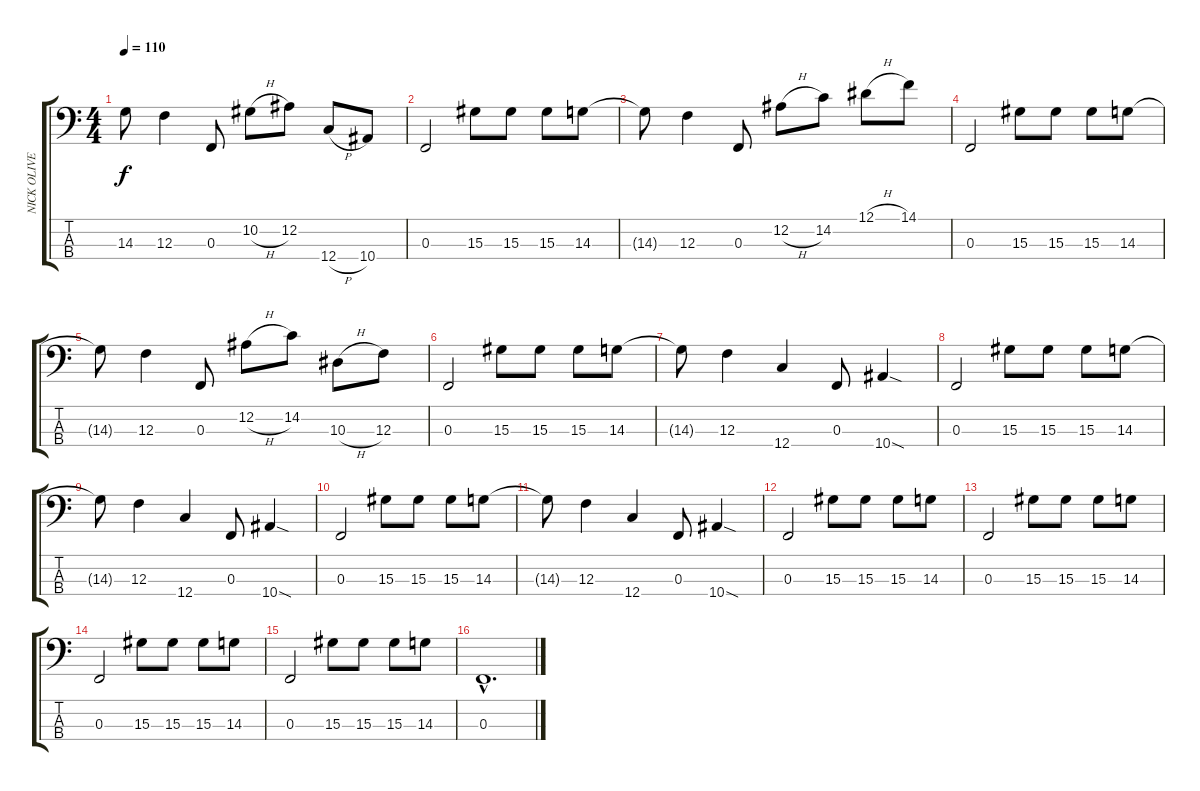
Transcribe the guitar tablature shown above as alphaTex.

\track ("NICK OLIVERI" "NICK OLIVE") {instrument electricbasspick}
\staff {score tabs}
\tuning (Eb2 Bb1 F1 C1) {hide}
\ts (4 4)
\tempo 110
\clef f4
\ks c
14.3{t}.8{dy f} 12.3.4 0.3.8 10.2{h}.8 12.2.8 12.4{h}.8 10.4.8 |
0.3.2 15.3.8 15.3.8 15.3.8 14.3.8 |
14.3{t}.8 12.3.4 0.3.8 12.2{h}.8 14.2.8 12.1{h}.8 14.1.8 |
0.3.2 15.3.8 15.3.8 15.3.8 14.3.8 |
14.3{t}.8 12.3.4 0.3.8 12.2{h}.8 14.2.8 10.3{h}.8 12.3.8 |
0.3.2 15.3.8 15.3.8 15.3.8 14.3.8 |
14.3{t}.8 12.3.4 12.4.4 0.3.8 10.4{sod}.4 |
0.3.2 15.3.8 15.3.8 15.3.8 14.3.8 |
14.3{t}.8 12.3.4 12.4.4 0.3.8 10.4{sod}.4 |
0.3.2 15.3.8 15.3.8 15.3.8 14.3.8 |
14.3{t}.8 12.3.4 12.4.4 0.3.8 10.4{sod}.4 |
0.3.2 15.3.8 15.3.8 15.3.8 14.3.8 |
0.3.2 15.3.8 15.3.8 15.3.8 14.3.8 |
0.3.2 15.3.8 15.3.8 15.3.8 14.3.8 |
0.3.2 15.3.8 15.3.8 15.3.8 14.3.8 |
0.3{hac}.1{d}
